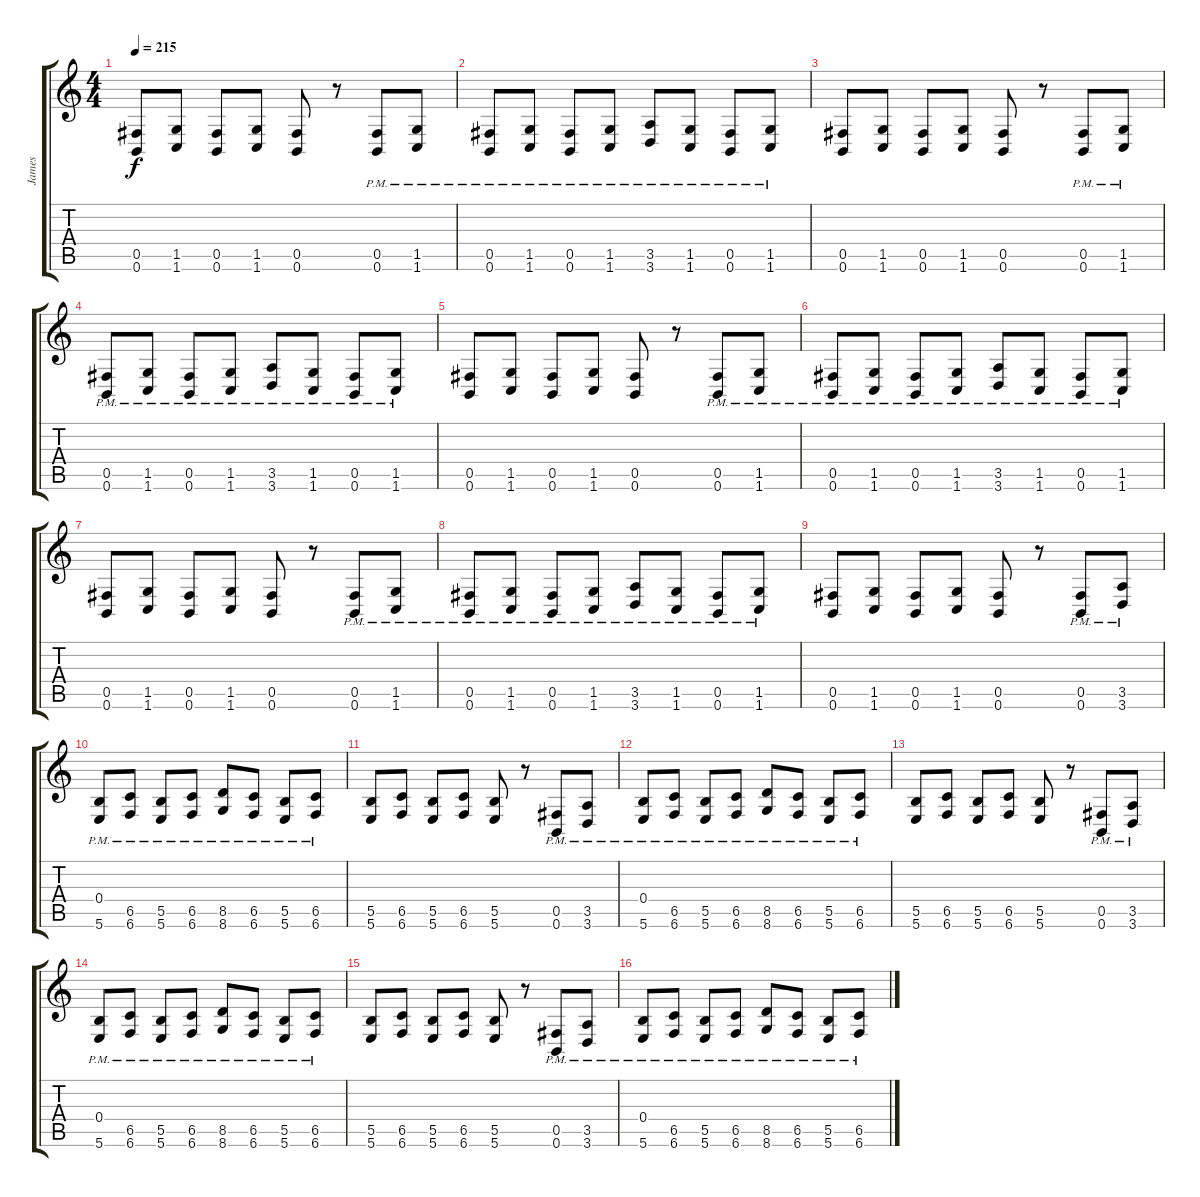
\track ("James" "James") {instrument distortionguitar}
\staff {score tabs}
\tuning (Db4 Ab3 E3 B2 Gb2 B1) {hide}
\ts (4 4)
\tempo 215
\clef g2
\ks c
(0.5 0.6).8{dy f} (1.5 1.6).8 (0.5 0.6).8 (1.5 1.6).8 (0.5 0.6).8 r.8 (0.5{pm} 0.6{pm}).8 (1.5{pm} 1.6{pm}).8 |
(0.5{pm} 0.6{pm}).8 (1.5{pm} 1.6{pm}).8 (0.5{pm} 0.6{pm}).8 (1.5{pm} 1.6{pm}).8 (3.5{pm} 3.6{pm}).8 (1.5{pm} 1.6{pm}).8 (0.5{pm} 0.6{pm}).8 (1.5{pm} 1.6{pm}).8 |
(0.5 0.6).8 (1.5 1.6).8 (0.5 0.6).8 (1.5 1.6).8 (0.5 0.6).8 r.8 (0.5{pm} 0.6{pm}).8 (1.5{pm} 1.6{pm}).8 |
(0.5{pm} 0.6{pm}).8 (1.5{pm} 1.6{pm}).8 (0.5{pm} 0.6{pm}).8 (1.5{pm} 1.6{pm}).8 (3.5{pm} 3.6{pm}).8 (1.5{pm} 1.6{pm}).8 (0.5{pm} 0.6{pm}).8 (1.5{pm} 1.6{pm}).8 |
(0.5 0.6).8 (1.5 1.6).8 (0.5 0.6).8 (1.5 1.6).8 (0.5 0.6).8 r.8 (0.5{pm} 0.6{pm}).8 (1.5{pm} 1.6{pm}).8 |
(0.5{pm} 0.6{pm}).8 (1.5{pm} 1.6{pm}).8 (0.5{pm} 0.6{pm}).8 (1.5{pm} 1.6{pm}).8 (3.5{pm} 3.6{pm}).8 (1.5{pm} 1.6{pm}).8 (0.5{pm} 0.6{pm}).8 (1.5{pm} 1.6{pm}).8 |
(0.5 0.6).8 (1.5 1.6).8 (0.5 0.6).8 (1.5 1.6).8 (0.5 0.6).8 r.8 (0.5{pm} 0.6{pm}).8 (1.5{pm} 1.6{pm}).8 |
(0.5{pm} 0.6{pm}).8 (1.5{pm} 1.6{pm}).8 (0.5{pm} 0.6{pm}).8 (1.5{pm} 1.6{pm}).8 (3.5{pm} 3.6{pm}).8 (1.5{pm} 1.6{pm}).8 (0.5{pm} 0.6{pm}).8 (1.5{pm} 1.6{pm}).8 |
(0.5 0.6).8 (1.5 1.6).8 (0.5 0.6).8 (1.5 1.6).8 (0.5 0.6).8 r.8 (0.5{pm} 0.6{pm}).8 (3.5{pm} 3.6{pm}).8 |
(0.4{pm} 5.6{pm}).8 (6.5{pm} 6.6{pm}).8 (5.5{pm} 5.6{pm}).8 (6.5{pm} 6.6{pm}).8 (8.5{pm} 8.6{pm}).8 (6.5{pm} 6.6{pm}).8 (5.5{pm} 5.6{pm}).8 (6.5{pm} 6.6{pm}).8 |
(5.5 5.6).8 (6.5 6.6).8 (5.5 5.6).8 (6.5 6.6).8 (5.5 5.6).8 r.8 (0.5{pm} 0.6{pm}).8 (3.5{pm} 3.6{pm}).8 |
(0.4{pm} 5.6{pm}).8 (6.5{pm} 6.6{pm}).8 (5.5{pm} 5.6{pm}).8 (6.5{pm} 6.6{pm}).8 (8.5{pm} 8.6{pm}).8 (6.5{pm} 6.6{pm}).8 (5.5{pm} 5.6{pm}).8 (6.5{pm} 6.6{pm}).8 |
(5.5 5.6).8 (6.5 6.6).8 (5.5 5.6).8 (6.5 6.6).8 (5.5 5.6).8 r.8 (0.5{pm} 0.6{pm}).8 (3.5{pm} 3.6{pm}).8 |
(0.4{pm} 5.6{pm}).8 (6.5{pm} 6.6{pm}).8 (5.5{pm} 5.6{pm}).8 (6.5{pm} 6.6{pm}).8 (8.5{pm} 8.6{pm}).8 (6.5{pm} 6.6{pm}).8 (5.5{pm} 5.6{pm}).8 (6.5{pm} 6.6{pm}).8 |
(5.5 5.6).8 (6.5 6.6).8 (5.5 5.6).8 (6.5 6.6).8 (5.5 5.6).8 r.8 (0.5{pm} 0.6{pm}).8 (3.5{pm} 3.6{pm}).8 |
(0.4{pm} 5.6{pm}).8 (6.5{pm} 6.6{pm}).8 (5.5{pm} 5.6{pm}).8 (6.5{pm} 6.6{pm}).8 (8.5{pm} 8.6{pm}).8 (6.5{pm} 6.6{pm}).8 (5.5{pm} 5.6{pm}).8 (6.5{pm} 6.6{pm}).8
